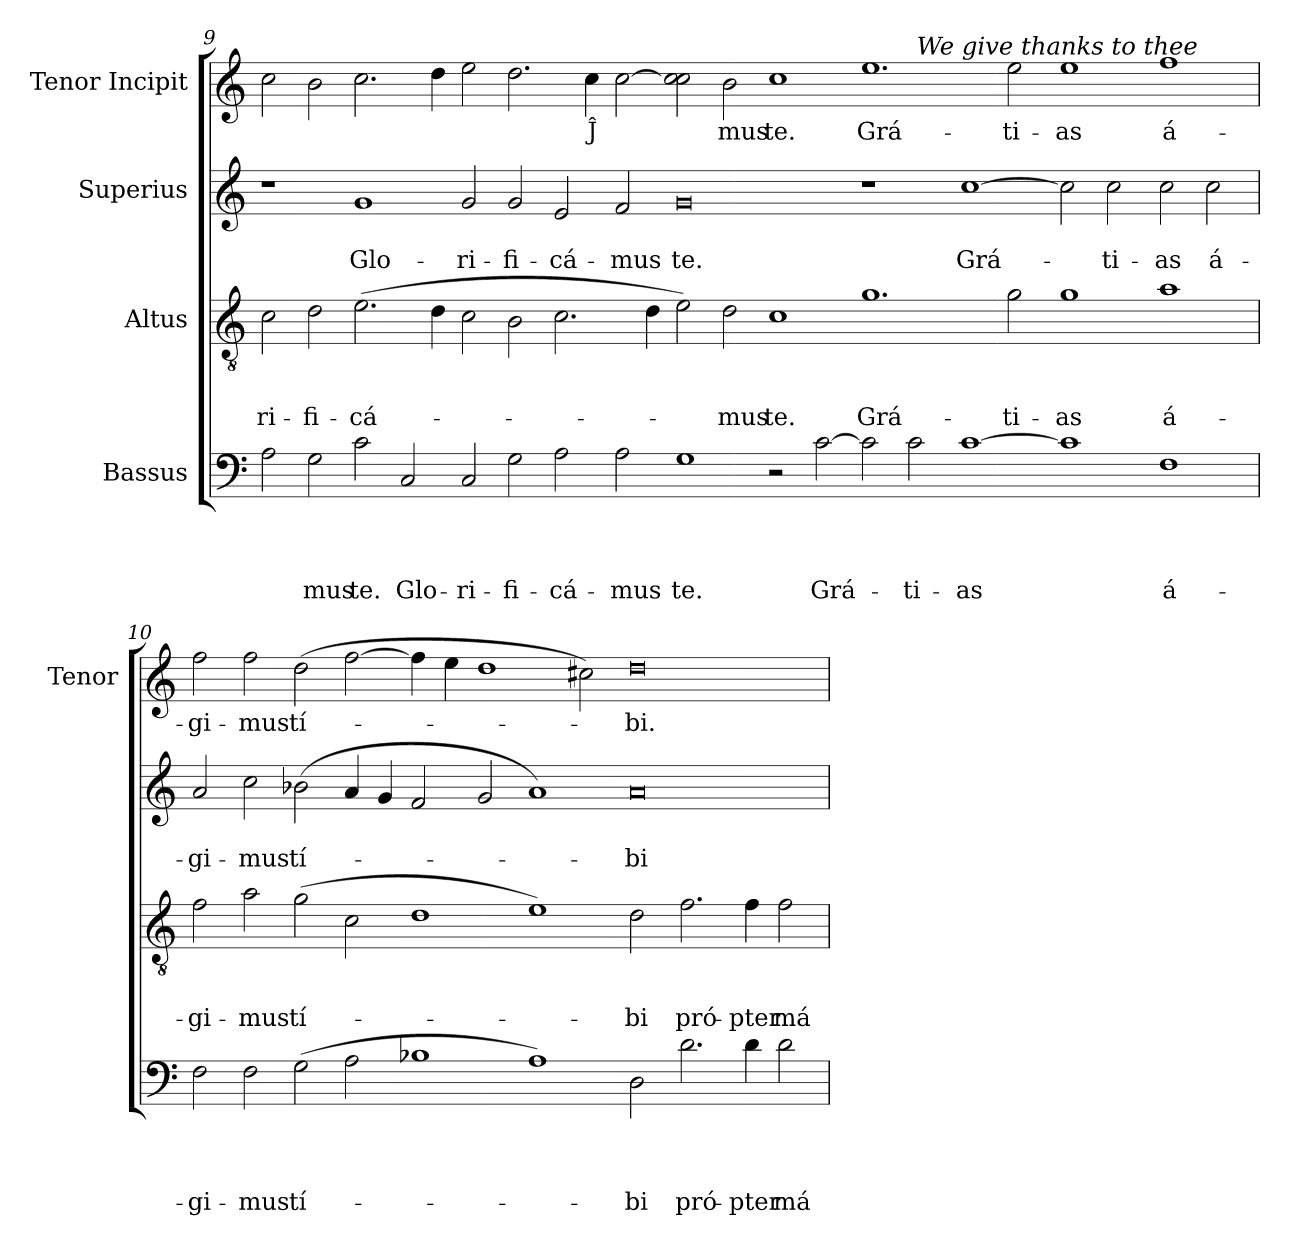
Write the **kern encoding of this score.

**kern	**text	**text	**text	**text	**kern	**text	**text	**text	**kern	**text	**text	**kern	**text
*part4	*part4	*part4	*part4	*part4	*part3	*part3	*part3	*part3	*part2	*part2	*part2	*part1	*part1
*staff4	*staff4	*staff4	*staff4	*staff4	*staff3	*staff3	*staff3	*staff3	*staff2	*staff2	*staff2	*staff1	*staff1
*I"Bassus	*	*	*	*	*I"Altus	*	*	*	*I"Superius	*	*	*I"Tenor Incipit	*
*	*	*	*	*	*	*	*	*	*	*	*	*I'Tenor	*
!!LO:PB:g=z
*clefF4	*	*	*	*	*clefGv2	*	*	*	*clefG2	*	*	*clefG2	*
*k[]	*	*	*	*	*k[]	*	*	*	*k[]	*	*	*k[]	*
*C:	*	*	*	*	*C:	*	*	*	*C:	*	*	*C:	*
=9	=9	=9	=9	=9	=9	=9	=9	=9	=9	=9	=9	=9	=9
!	!	!	!	!	!	!	!	!LO:LY:b	!	!	!	!	!
*	*	*	*	*	*	*	*	*	*	*	*	*^	*
2A\	.	.	.	.	2c\	.	.	-ri-	1r	.	.	2cc\	1ryy	.
!	!	!	!	!LO:LY:b	!	!	!	!LO:LY:b	!	!	!	!	!	!
2G\	.	.	.	-mus	2d\	.	.	-fi-	.	.	.	2b\	.	.
!	!	!	!	!LO:LY:b	!	!	!	!LO:LY:b	!	!	!LO:LY:b	!	!	!
2c\	.	.	.	te.	(>2.e\	.	.	-cá-	1g	.	Glo-	2.cc\	1ryy	.
!	!	!	!	!LO:LY:b	!	!	!	!	!	!	!	!	!	!
2C/	.	.	.	Glo-	.	.	.	.	.	.	.	.	.	.
.	.	.	.	.	4d\	.	.	.	.	.	.	4dd\	.	.
!	!	!	!	!LO:LY:b	!	!	!	!	!	!	!LO:LY:b	!	!	!
2C/	.	.	.	-ri-	2c\	.	.	.	2g/	.	-ri-	2ee\	1ryy	.
!	!	!	!	!LO:LY:b	!	!	!	!	!	!	!LO:LY:b	!	!	!
2G\	.	.	.	-fi-	2B\	.	.	.	2g/	.	-fi-	2.dd\	.	.
!	!	!	!	!LO:LY:b	!	!	!	!	!	!	!LO:LY:b	!	!	!
2A\	.	.	.	-cá-	2.c\	.	.	.	2e/	.	-cá-	.	1ryy	.
!	!	!	!	!	!	!	!	!	!	!	!	!	!	!LO:LY:b
.	.	.	.	.	.	.	.	.	.	.	.	4cc\	.	-Ĵ
!	!	!	!	!LO:LY:b	!	!	!	!	!	!	!LO:LY:b	!	!	!
2A\	.	.	.	-mus	.	.	.	.	2f/	.	-mus	[>2cc\	.	.
.	.	.	.	.	4d\	.	.	.	.	.	.	.	.	.
!	!	!	!	!LO:LY:b	!	!	!	!	!	!	!LO:LY:b	!	!	!
1G	.	.	.	te.	2e\)	.	.	.	0g	.	te.	2cc\] 2cc\	1ryy	.
!	!	!	!	!	!	!	!	!LO:LY:b	!	!	!	!	!	!LO:LY:b
.	.	.	.	.	2d\	.	.	-mus	.	.	.	2b\	.	mus
!	!	!	!	!	!	!	!	!LO:LY:b	!	!	!	!	!	!LO:LY:b
2r	.	.	.	.	1c	.	.	te.	.	.	.	1cc	1ryy	te.
!	!	!	!	!LO:LY:b	!	!	!	!	!	!	!	!	!	!
[>2c\	.	.	.	Grá-	.	.	.	.	.	.	.	.	.	.
!	!	!	!	!	!	!	!	!LO:LY:b	!	!	!	!	!	!LO:LY:b
2c\]	.	.	.	.	1.g	.	.	Grá-	1r	.	.	1.ee	2ryy	Grá-
!	!	!	!	!LO:LY:b	!	!	!	!	!	!	!	!	!	!
2c\	.	.	.	-ti-	.	.	.	.	.	.	.	.	32ryy	.
!	!	!	!	!	!	!	!	!	!	!	!	!	!LO:TX:a:i:t=We give thanks to thee	!
.	.	.	.	.	.	.	.	.	.	.	.	.	1ryy	.
!	!	!	!	!LO:LY:b	!	!	!	!	!	!	!LO:LY:b	!	!	!
[>1c	.	.	.	-as	.	.	.	.	[>1cc	.	Grá-	.	.	.
!	!	!	!	!	!	!	!	!LO:LY:b	!	!	!	!	!	!LO:LY:b
.	.	.	.	.	2g\	.	.	-ti-	.	.	.	2ee\	.	-ti-
.	.	.	.	.	.	.	.	.	.	.	.	.	1ryy	.
!	!	!	!	!	!	!	!	!LO:LY:b	!	!	!	!	!	!LO:LY:b
1c]	.	.	.	.	1g	.	.	-as	2cc\]	.	.	1ee	.	-as
!	!	!	!	!	!	!	!	!	!	!	!LO:LY:b	!	!	!
.	.	.	.	.	.	.	.	.	2cc\	.	-ti-	.	.	.
.	.	.	.	.	.	.	.	.	.	.	.	.	1ryy	.
!	!	!	!	!LO:LY:b	!	!	!	!LO:LY:b	!	!	!LO:LY:b	!	!	!LO:LY:b
1F	.	.	.	á-	1a	.	.	á-	2cc\	.	-as	1ff	.	á-
!	!	!	!	!	!	!	!	!	!	!	!LO:LY:b	!	!	!
.	.	.	.	.	.	.	.	.	2cc\	.	á-	.	.	.
.	.	.	.	.	.	.	.	.	.	.	.	.	4...ryy	.
!!LO:PB:g=z
=10	=10	=10	=10	=10	=10	=10	=10	=10	=10	=10	=10	=10	=10	=10
!	!	!	!	!LO:LY:b	!	!	!	!LO:LY:b	!	!	!LO:LY:b	!	!	!LO:LY:b
*	*	*	*	*	*	*	*	*	*	*	*	*v	*v	*
2F\	.	.	.	-gi-	2f\	.	.	-gi-	2a/	.	-gi-	2ff\	-gi-
!	!	!	!	!LO:LY:b	!	!	!	!LO:LY:b	!	!	!LO:LY:b	!	!LO:LY:b
2F\	.	.	.	-mus	2a\	.	.	-mus	2cc\	.	-mus	2ff\	-mus
!	!	!	!	!LO:LY:b	!	!	!	!LO:LY:b	!	!	!LO:LY:b	!	!LO:LY:b
(>2G\	.	.	.	tí-	(>2g\	.	.	tí-	(>2b-X\	.	tí-	(>2dd\	tí-
2A\	.	.	.	.	2c\	.	.	.	4a/	.	.	[>2ff\	.
.	.	.	.	.	.	.	.	.	4g/	.	.	.	.
1B-X	.	.	.	.	1d	.	.	.	2f/	.	.	4ff\]	.
.	.	.	.	.	.	.	.	.	.	.	.	4ee\	.
.	.	.	.	.	.	.	.	.	2g/	.	.	1dd	.
1A)	.	.	.	.	1e)	.	.	.	1a)	.	.	.	.
.	.	.	.	.	.	.	.	.	.	.	.	2cc#X\)	.
!	!	!	!	!LO:LY:b	!	!	!	!LO:LY:b	!	!	!LO:LY:b	!	!LO:LY:b
2D\	.	.	.	-bi	2d\	.	.	-bi	0a	.	-bi	0dd	-bi.
!	!	!	!	!LO:LY:b	!	!	!	!LO:LY:b	!	!	!	!	!
2.d\	.	.	.	pró-	2.f\	.	.	pró-	.	.	.	.	.
!	!	!	!	!LO:LY:b	!	!	!	!LO:LY:b	!	!	!	!	!
4d\	.	.	.	-pter	4f\	.	.	-pter	.	.	.	.	.
!	!	!	!	!LO:LY:b	!	!	!	!LO:LY:b	!	!	!	!	!
2d\	.	.	.	má-	2f\	.	.	má-	.	.	.	.	.
=	=	=	=	=	=	=	=	=	=	=	=	=	=
*-	*-	*-	*-	*-	*-	*-	*-	*-	*-	*-	*-	*-	*-
